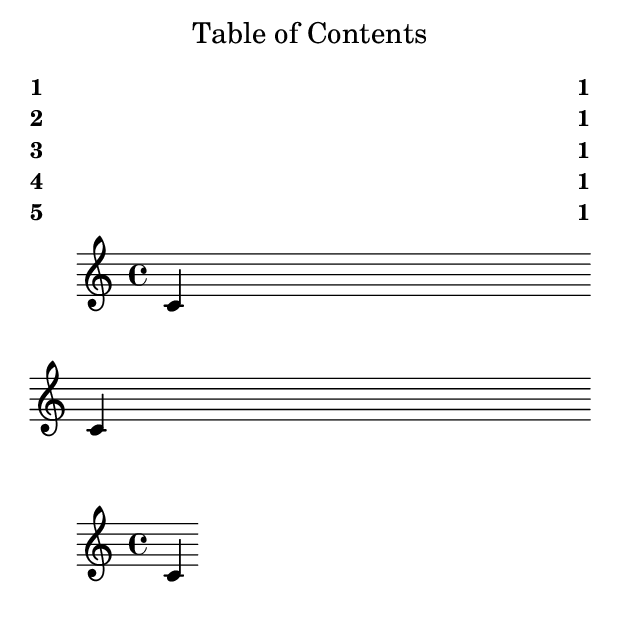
%% Generated by lilypond-book
%% Options: [exampleindent=10.16\mm,indent=0\mm,line-width=160\mm,paper-height=845.047\pt,paper-width=597.508\pt,papersize='(cons (* 597.508 pt) (* 845.047 pt))]
\include "lilypond-book-preamble.ly"


% ****************************************************************
% Start cut-&-pastable-section
% ****************************************************************

#(ly:set-option 'eps-box-padding 3.000000)



\paper {
  #(set-paper-size '(cons (* 597.508 pt) (* 845.047 pt)))
  indent = 0\mm
  line-width = 160\mm
  % offset the left padding, also add 1mm as lilypond creates cropped
  % images with a little space on the right
  line-width = #(- line-width (* mm  3.000000) (* mm 1))
}

\layout {
  
}




% ****************************************************************
% ly snippet:
% ****************************************************************
\sourcefilename "/lilypond-2.25.15/input/regression/toc-multiple-entries-on-same-page.ly"
\sourcefileline 0
\version "2.22.0"

\header {
  texidoc = "ToC items on the same page stay in the same order as PDF
bookmarks. (The order of ToC items and PDF bookmarks may differ in other
documents.)"
}

#(set-default-paper-size "a6")

\book {
  \markuplist \table-of-contents
  \score {
    {
      \tocItem \markup "1"
      \tocItem \markup "2"
      c'
      \break
      \tocItem \markup "3"
      c'
    }
  }
  \score {
    {
      \tocItem \markup "4"
      \tocItem \markup "5"
      c'
    }
  }
}



% ****************************************************************
% end ly snippet
% ****************************************************************
